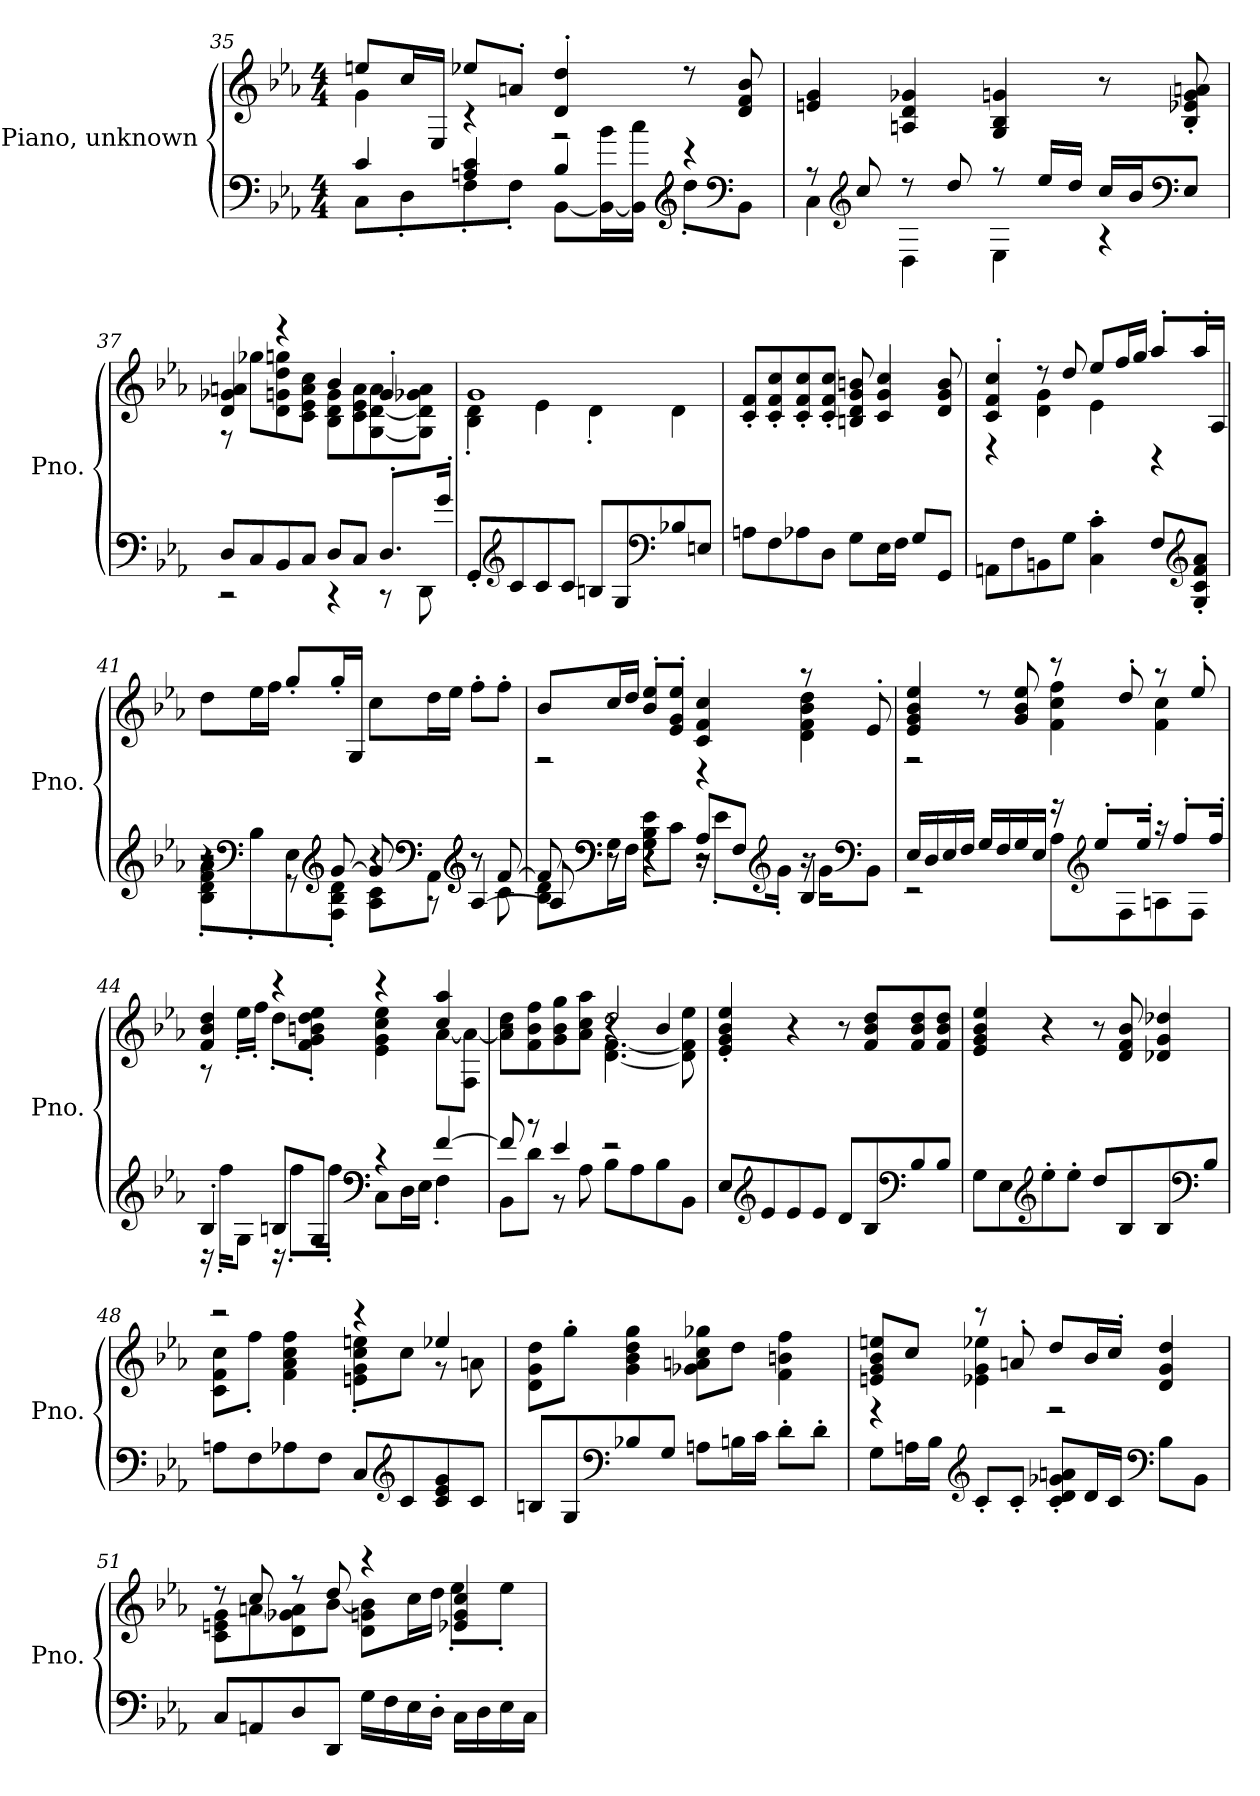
**kern	**kern
*part1	*part1
*staff2	*staff1
*I"Piano, unknown	*
*I'Pno.	*
*clefF4	*clefG2
*k[b-e-a-]	*k[b-e-a-]
*M4/4	*M4/4
=35	=35
*^	*^
4c/	8C\L	8een/L	4g\
.	8D'\	16cc/L	.
.	.	16E-/JJ	.
4An/ 4c/	8F'\	8ee-X/L	4r
.	8F'\J	8an'/J	.
4B-/	[8BB-\L	4d/' 4dd/'	2r
.	16BB-\_ 16b-\L	.	.
.	16BB-\] 16cc\JJ	.	.
*clefG2	*	*	*
4r	8dd'\L	8r	.
*clefF4	*	*	*
.	8BB-\J	8d/ 8f/ 8b-/	.
*	*	*v	*v
!!LO:LB:g=z
=36	=36	=36
8r	4C\	4en/ 4g/
*clefG2	*	*
8cc/	.	.
8r	4D\	4An/ 4d/ 4g-X/
8dd/	.	.
8r	4E-\	4G/ 4B-/ 4gn/
16ee-/LL	.	.
16dd/JJ	.	.
16cc/LL	4r	8r
16b-/J	.	.
*clefF4	*	*
8E-/J	.	8B-/' 8e-X/' 8g/' 8an/'
=37	=37	=37
*	*	*^
8D/L	2r	4d/ 4g-X/ 4an/	8r
8C/	.	.	8gg-X\L
8BB-/	.	4r	8d\ 8gn\ 8dd\ 8ggn\
8C/J	.	.	8c\ 8e-\ 8a\ 8cc\J
8D/L	4r	4b-/	8B-\ 8d\ 8g\L
8C/J	.	.	8c\ 8e-\ 8a\
8.D'/L	8r	4g'/	[8G\ [8d\ [8a\
.	8DD\	.	8G\] 8d\] 8g-X\ 8a\]J
16g'/Jk	.	.	.
*v	*v	*	*
!!LO:LB:g=z	!!
=38	=38	=38
8GG'/L	1g	4B-\' 4d\'
*clefG2	*	*
8c/	.	.
8c/	.	4e-\
8c/J	.	.
8Bn/L	.	4d'\
8G/	.	.
*clefF4	*	*
8B-X/	.	4d\
8En/J	.	.
*	*v	*v
=39	=39
8An\L	8c/' 8f/'L
8F\	8c/' 8f/' 8cc/'
8A-X\	8c/' 8f/' 8cc/'
8D\J	8c/' 8f/' 8cc/'J
8G\L	8Bn/ 8d/ 8g/ 8bn/
16E-\L	4c/ 4g/ 4cc/
16F\JJ	.
8G/L	.
8GG/J	8d/ 8g/ 8b/
=40	=40
*	*^
8AAn\L	4c/' 4f/' 4cc/'	4r
8F\	.	.
8BBn\	8r	4d\ 4g\
8G\J	8dd/	.
4C\' 4c\'	8ee-/L	4e-\
.	16ff/L	.
.	16gg/JJ	.
8F/L	8aa-'/L	4r
*clefG2	*	*
8G/' 8c/' 8f/' 8a-/'J	16aa-'/L	.
.	16A-/JJ	.
*	*v	*v
!!LO:LB:g=z
=41	=41
*^	*
*	*^	*
2r	8B-\' 8d\' 8f\' 8a-\'L	4r	8dd\L
*clefF4	*	*	*
.	8B-'\	.	16ee-\L
.	.	.	16ff\JJ
.	8E-\	8r	8gg'/L
*clefG2	*	*	*
.	8F\' 8B-\' 8d\'J	[8g/	16gg'/L
.	.	.	16G/JJ
4r	8A-\ 8c\L	8g/]	8cc\L
*clefF4	*	*	*
.	8AA-\J	8r	16dd\L
.	.	.	16ee-\JJ
*clefG2	*	*	*
8r	8r	[4A-/	8ff'\L
[8f/	8c\	.	8ff'\J
=42	=42	=42	=42
*	*	*	*^
8f/]	8B-\ 8d\L	8A-/]	8b-/L	2r
*clefF4	*	*	*	*
8r	16G\L	8r	16cc/L	.
.	16F\JJ	.	16dd/JJ	.
4r	8G\ 8B-\ 8e-\L	4r	8b-/' 8ee-/'L	.
.	8c\J	.	8e-/' 8g/' 8ee-/'J	.
2r	16r	8A-/L	4c/ 4f/ 4cc/	4r
.	8e-'\L	.	.	.
.	.	8F/J	.	.
*clefG2	*	*	*	*
.	16g'\Jk	.	.	.
.	16r	4B-'/	8r	4d\ 4f\ 4b-\ 4dd\
.	16g\KL	.	.	.
*clefF4	*	*	*	*
.	8BB-\J	.	8e-'/	.
*	*v	*v	*	*
!!LO:LB:g=z	!!
=43	=43	=43	=43
16E-/LL	2r	4e-/ 4g/ 4b-/ 4ee-/	2r
16D/	.	.	.
16E-/	.	.	.
16F/JJ	.	.	.
16G/LL	.	8r	.
16F/	.	.	.
16G/	.	8g/ 8b-/ 8ee-/	.
16E-/JJ	.	.	.
16r	8A-\L	8r	4f\ 4cc\ 4ff\
*clefG2	*	*	*
8ee-'/L	.	.	.
.	8F\	8dd'/	.
16ee-'/Jk	.	.	.
16r	8An\	8r	4f\ 4cc\
8ff'/L	.	.	.
.	8F\J	8ee-'/	.
16ff'/Jk	.	.	.
=44	=44	=44	=44
4B-'/	16r	4f/ 4b-/ 4dd/	8r
.	16ff'\KL	.	.
.	8G\J	.	16ee-'\LL
.	.	.	16ff'\JJ
8Bn/L	16r	4r	8dd'\L
.	8ff'\L	.	.
8G/J	.	.	8f\' 8g\' 8bn\' 8dd\' 8ee-\'J
.	16ff'\Jk	.	.
*clefF4	*	*	*
4r	8C\L	4r	4e-\ 4g\ 4cc\ 4ee-\
.	16D\L	.	.
.	16E-\JJ	.	.
[4f/	4F'\	4cc/ 4aa-/	[8a-\L
.	.	.	8F\ 8a-\_J
=45	=45	=45	=45
*	*	*	*^
8f/]	8BB-\L	2r	8a-\] 8dd\L	2r
8r	8d\J	.	8f\ 8b-\ 8ff\	.
4e-/	8r	.	8g\ 8b-\ 8gg\	.
.	8A-\	.	8a-\ 8cc\ 8aa-\J	.
2r	8B-\L	2dd/	[4.d\ [4.f\	4r
.	8A-\	.	.	.
.	8B-\	.	.	4b-/
.	8BB-\J	.	8d\] 8f\] 8ee-\	.
*v	*v	*	*	*
*	*v	*v	*v
!!LO:PB:g=z
=46	=46
8E-/L	4e-/' 4g/' 4b-/' 4ee-/'
*clefG2	*
8e-/	.
8e-/	4r
8e-/J	.
8d/L	8r
8B-/	8f/ 8b-/ 8dd/L
*clefF4	*
8B-/	8f/ 8b-/ 8dd/
8B-/J	8f/ 8b-/ 8dd/J
=47	=47
8G\L	4e-/ 4g/ 4b-/ 4ee-/
8E-\	.
*clefG2	*
8ee-'\	4r
8ee-'\J	.
8dd/L	8r
8B-/	8d/ 8f/ 8b-/
8B-/	4d-X/ 4g/ 4dd-X/
*clefF4	*
8B-/J	.
=48	=48
*	*^
8An\L	2r	8c\ 8f\ 8cc\L
8F\	.	8ff'\J
8A-X\	.	4f\ 4a-\ 4cc\ 4ff\
8F\J	.	.
8C/L	4r	8en\' 8g\' 8cc\' 8een\'L
*clefG2	*	*
8c/	.	8cc\J
8c/ 8e-/ 8g/	4ee-X/	8r
8c/J	.	8an\
*	*v	*v
!!LO:LB:g=z
=49	=49
8Bn/L	8d\ 8g\ 8dd\L
8G/	8gg'\J
*clefF4	*
8B-X/	4g\ 4b-\ 4dd\ 4gg\
8G/J	.
8An\L	8g-X\ 8an\ 8cc\ 8gg-X\L
16Bn\L	8dd\J
16c\JJ	.
8d'\L	4f\ 4bn\ 4ff\
8d'\J	.
=50	=50
*	*^
8G\L	8en/ 8g/ 8b-/ 8een/L	4r
16An\L	8cc/J	.
16B-\JJ	.	.
*clefG2	*	*
8c'/L	8r	4e-X\ 4g\ 4ee-X\
8c'/J	8an'/	.
8c/' 8d/' 8g-X/' 8an/'L	8dd/L	2r
16d/L	16b-/L	.
16c/JJ	16cc'/JJ	.
*clefF4	*	*
8B-\L	4d/ 4g/ 4dd/	.
8BB-\J	.	.
!!LO:LB:g=z	!!
=51	=51	=51
8C/L	8r	8c\ 8en\ 8g\L
8AAn/	8cc/	[8an\
8D/	8r	8d\ 8g-X\ 8a\]
8DD/J	8dd/	[8b-\J
16G\LL	4r	8d\ 8gn\ 8b-\]L
16F\	.	.
16E-\	.	16cc\L
16D'\JJ	.	16dd\JJ
16C\LL	4e-X/ 4g/ 4cc/	8ee-'\L
16D\	.	.
16E-\	.	8ee-'\J
16C\JJ	.	.
*	*v	*v
=	=
*-	*-
